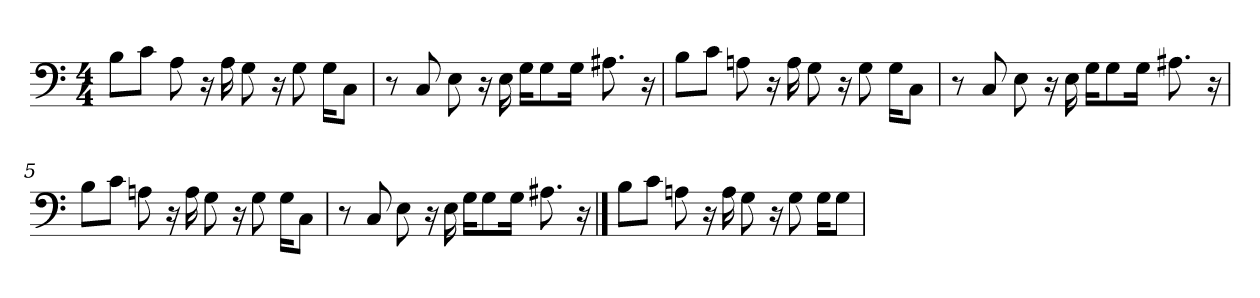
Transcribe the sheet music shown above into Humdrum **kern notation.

**kern
*part1
*staff1
*
*k[]
*C:
*M4/4
*MM112
=1
8B\L
8c\J
8A
16r
16A
8G
16r
8G
16G\KL
8C\J
=2
8r
8C
8E
16r
16E
16G\KL
8G\
16G\Jk
8.A#X
16r
=3
8B\L
8c\J
8An
16r
16A
8G
16r
8G
16G\KL
8C\J
=4
8r
8C
8E
16r
16E
16G\KL
8G\
16G\Jk
8.A#X
16r
!!LO:LB:g=z
=5
8B\L
8c\J
8An
16r
16A
8G
16r
8G
16G\KL
8C\J
=6
8r
8C
8E
16r
16E
16G\KL
8G\
16G\Jk
8.A#X
16r
==7
8B\L
8c\J
8An
16r
16A
8G
16r
8G
16G\KL
8G\J
=
*-
